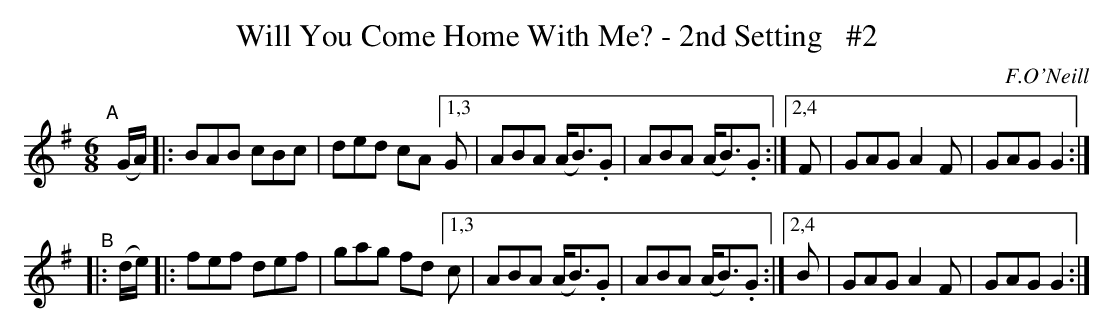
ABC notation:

X:1
T: Will You Come Home With Me? - 2nd Setting   #2
O: F.O'Neill
M: 6/8
L: 1/8
K: G
"^A"\
[|] (G/A/) |: BAB cBc | ded cA \
[1,3 G | ABA (A<B).G | ABA (A<B).G :|\
[2,4 F | GAG A2F | GAG G2 :|
"^B"\
|: (d/e/) |: fef def | gag fd \
[1,3 c | ABA (A<B).G | ABA (A<B).G :|\
[2,4 B | GAG A2F | GAG G2 :|
